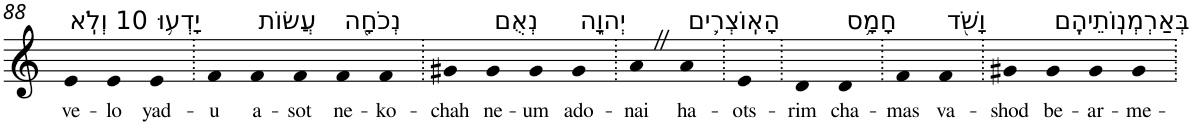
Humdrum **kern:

**kern	**text
*part1	*part1
*staff1	*staff1
*I"Piano	*
*I'Pno	*
!!LO:PB:g=z
*clefG2	*
*k[]	*
=88	=88
!LO:TX:a:t=10 וְלֹֽא	!
!	!LO:LY:b
4e	ve-
!	!LO:LY:b
4e	-lo
!LO:TX:a:t=יָדְע֥וּ	!
!	!LO:LY:b
4e	yad-
=89.	=89.
!	!LO:LY:b
4f	-u
!LO:TX:a:t=עֲשׂוֹת	!
!	!LO:LY:b
4f	a-
!	!LO:LY:b
4f	-sot
!LO:TX:a:t=נְכֹחָ֖ה	!
!	!LO:LY:b
4f	ne-
!	!LO:LY:b
4f	-ko-
=90.	=90.
!	!LO:LY:b
4g#X	-chah
!LO:TX:a:t=נְאֻם	!
!	!LO:LY:b
4g#	ne-
!	!LO:LY:b
4g#	-um
!LO:TX:a:t=יְהוָ֑ה	!
!	!LO:LY:b
4g#	ado-
=91.	=91.
!	!LO:LY:b
4aZ	-nai
!LO:TX:a:t=הָאֽוֹצְרִ֛ים	!
!	!LO:LY:b
4a	ha-
=92.	=92.
!	!LO:LY:b
4e	-ots-
=93.	=93.
!	!LO:LY:b
4d	-rim
!LO:TX:a:t=חָמָ֥ס	!
!	!LO:LY:b
4d	cha-
=94.	=94.
!	!LO:LY:b
4f	-mas
!LO:TX:a:t=וָשֹׁ֖ד	!
!	!LO:LY:b
4f	va-
=95.	=95.
!	!LO:LY:b
4g#X	-shod
!LO:TX:a:t=בְּאַרְמְנֽוֹתֵיהֶֽם	!
!	!LO:LY:b
4g#	be-
!	!LO:LY:b
4g#	-ar-
!	!LO:LY:b
4g#	-me-
=.	=.
*-	*-
